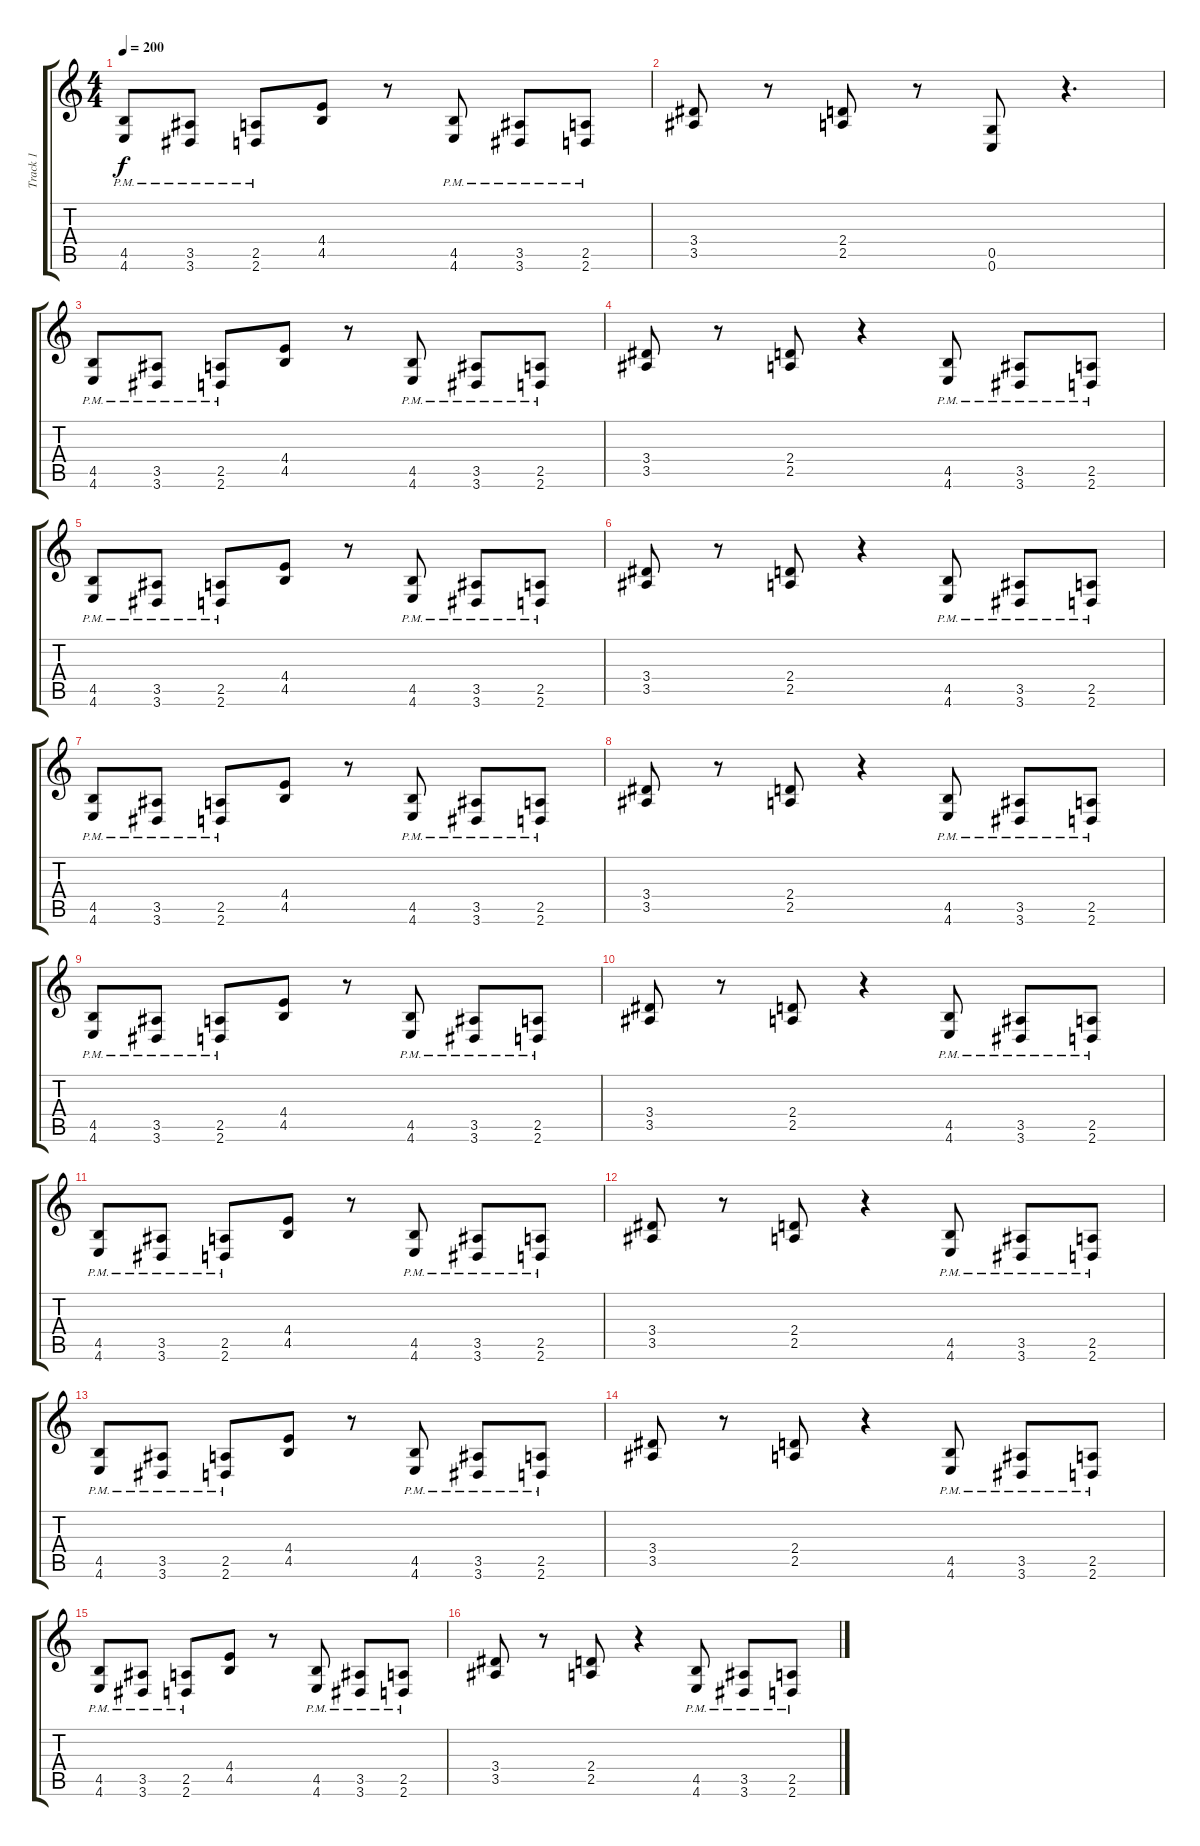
\track ("Track 1" "Track 1") {instrument acousticguitarsteel}
\staff {score tabs}
\tuning (D4 A3 F3 C3 G2 C2) {hide}
\ts (4 4)
\tempo 200
\clef g2
\ks c
(4.5{pm} 4.6{pm}).8{dy f} (3.5{pm} 3.6{pm}).8 (2.5{pm} 2.6{pm}).8 (4.4 4.5).8 r.8 (4.5{pm} 4.6{pm}).8 (3.5{pm} 3.6{pm}).8 (2.5{pm} 2.6{pm}).8 |
(3.4 3.5).8 r.8 (2.4 2.5).8 r.8 (0.5 0.6).8 r.4{d} |
(4.5{pm} 4.6{pm}).8 (3.5{pm} 3.6{pm}).8 (2.5{pm} 2.6{pm}).8 (4.4 4.5).8 r.8 (4.5{pm} 4.6{pm}).8 (3.5{pm} 3.6{pm}).8 (2.5{pm} 2.6{pm}).8 |
(3.4 3.5).8 r.8 (2.4 2.5).8 r.4 (4.5{pm} 4.6{pm}).8 (3.5{pm} 3.6{pm}).8 (2.5{pm} 2.6{pm}).8 |
(4.5{pm} 4.6{pm}).8 (3.5{pm} 3.6{pm}).8 (2.5{pm} 2.6{pm}).8 (4.4 4.5).8 r.8 (4.5{pm} 4.6{pm}).8 (3.5{pm} 3.6{pm}).8 (2.5{pm} 2.6{pm}).8 |
(3.4 3.5).8 r.8 (2.4 2.5).8 r.4 (4.5{pm} 4.6{pm}).8 (3.5{pm} 3.6{pm}).8 (2.5{pm} 2.6{pm}).8 |
(4.5{pm} 4.6{pm}).8 (3.5{pm} 3.6{pm}).8 (2.5{pm} 2.6{pm}).8 (4.4 4.5).8 r.8 (4.5{pm} 4.6{pm}).8 (3.5{pm} 3.6{pm}).8 (2.5{pm} 2.6{pm}).8 |
(3.4 3.5).8 r.8 (2.4 2.5).8 r.4 (4.5{pm} 4.6{pm}).8 (3.5{pm} 3.6{pm}).8 (2.5{pm} 2.6{pm}).8 |
(4.5{pm} 4.6{pm}).8 (3.5{pm} 3.6{pm}).8 (2.5{pm} 2.6{pm}).8 (4.4 4.5).8 r.8 (4.5{pm} 4.6{pm}).8 (3.5{pm} 3.6{pm}).8 (2.5{pm} 2.6{pm}).8 |
(3.4 3.5).8 r.8 (2.4 2.5).8 r.4 (4.5{pm} 4.6{pm}).8 (3.5{pm} 3.6{pm}).8 (2.5{pm} 2.6{pm}).8 |
(4.5{pm} 4.6{pm}).8 (3.5{pm} 3.6{pm}).8 (2.5{pm} 2.6{pm}).8 (4.4 4.5).8 r.8 (4.5{pm} 4.6{pm}).8 (3.5{pm} 3.6{pm}).8 (2.5{pm} 2.6{pm}).8 |
(3.4 3.5).8 r.8 (2.4 2.5).8 r.4 (4.5{pm} 4.6{pm}).8 (3.5{pm} 3.6{pm}).8 (2.5{pm} 2.6{pm}).8 |
(4.5{pm} 4.6{pm}).8 (3.5{pm} 3.6{pm}).8 (2.5{pm} 2.6{pm}).8 (4.4 4.5).8 r.8 (4.5{pm} 4.6{pm}).8 (3.5{pm} 3.6{pm}).8 (2.5{pm} 2.6{pm}).8 |
(3.4 3.5).8 r.8 (2.4 2.5).8 r.4 (4.5{pm} 4.6{pm}).8 (3.5{pm} 3.6{pm}).8 (2.5{pm} 2.6{pm}).8 |
(4.5{pm} 4.6{pm}).8 (3.5{pm} 3.6{pm}).8 (2.5{pm} 2.6{pm}).8 (4.4 4.5).8 r.8 (4.5{pm} 4.6{pm}).8 (3.5{pm} 3.6{pm}).8 (2.5{pm} 2.6{pm}).8 |
(3.4 3.5).8 r.8 (2.4 2.5).8 r.4 (4.5{pm} 4.6{pm}).8 (3.5{pm} 3.6{pm}).8 (2.5{pm} 2.6{pm}).8
